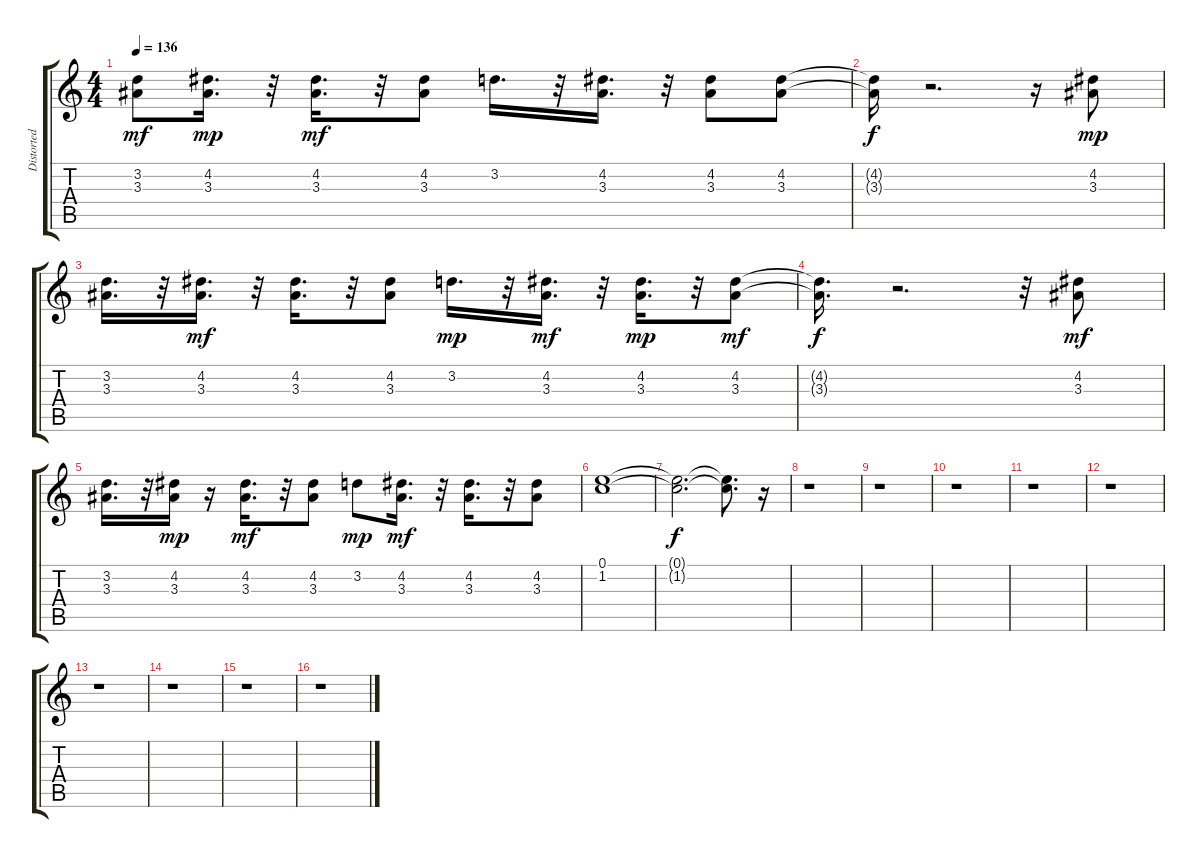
\track ("Distorted guitar" "Distorted ") {instrument distortionguitar}
\staff {score tabs}
\tuning (E4 B3 G3 D3 A2 E2) {hide}
\ts (4 4)
\tempo 136
\clef g2
\ks c
(3.2 3.3).8{dy mf} (4.2 3.3).16{d dy mp} r.32 (4.2 3.3).16{d dy mf} r.32 (4.2 3.3).8 3.2.16{d} r.32 (4.2 3.3).16{d} r.32 (4.2 3.3).8 (4.2 3.3).8 |
(4.2{t} 3.3{t}).16{dy f} r.2{d} r.16 (4.2 3.3).8{dy mp} |
(3.2 3.3).16{d} r.32 (4.2 3.3).16{d dy mf} r.32 (4.2 3.3).16{d} r.32 (4.2 3.3).8 3.2.16{d dy mp} r.32 (4.2 3.3).16{d dy mf} r.32 (4.2 3.3).16{d dy mp} r.32 (4.2 3.3).8{dy mf} |
(4.2{t} 3.3{t}).16{d dy f} r.2{d} r.32 (4.2 3.3).8{dy mf} |
(3.2 3.3).16{d} r.32 (4.2 3.3).16{dy mp} r.16 (4.2 3.3).16{d dy mf} r.32 (4.2 3.3).8 3.2.8{dy mp} (4.2 3.3).16{d dy mf} r.32 (4.2 3.3).16{d} r.32 (4.2 3.3).8 |
(0.1 1.2).1 |
(0.1{t} 1.2{t}).2{d dy f} (0.1{t} 1.2{t}).8{d} r.16 |
r.1 |
r.1 |
r.1 |
r.1 |
r.1 |
r.1 |
r.1 |
r.1 |
r.1
